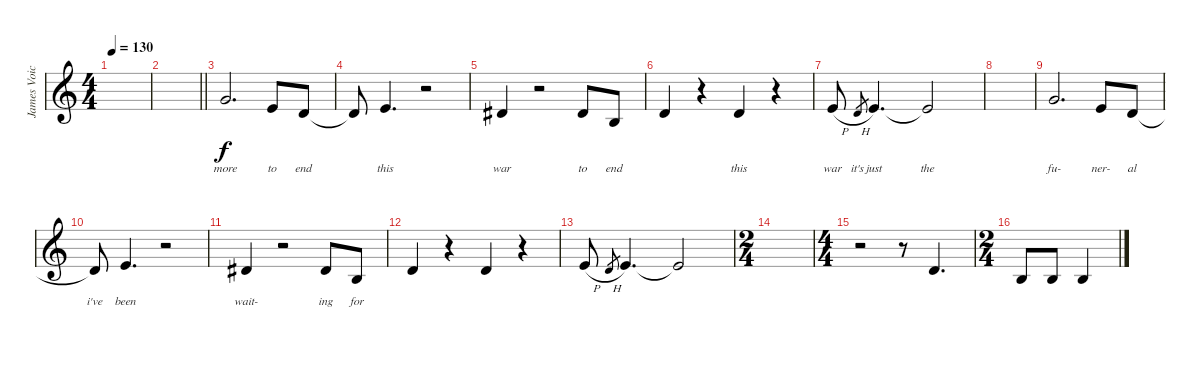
\track ("James Voice" "James Voic") {instrument cello}
\staff {score}
\tuning (E4 B3 G3 D3 A2 E2) {hide}
\ts (4 4)
\tempo 130
\clef g2
\ks c
|
\barLineRight lightlight
|
\section ("" "")
3.1.2{d lyrics (0 "more") lyrics (1 "") lyrics (2 "") lyrics (3 "") lyrics (4 "")} 0.1.8{lyrics (0 "to") lyrics (1 "") lyrics (2 "") lyrics (3 "") lyrics (4 "")} 3.2.8{lyrics (0 "end") lyrics (1 "") lyrics (2 "") lyrics (3 "") lyrics (4 "")} |
3.2{t}.8{lyrics (0 "") lyrics (1 "") lyrics (2 "") lyrics (3 "") lyrics (4 "")} 0.1.4{d lyrics (0 "this") lyrics (1 "") lyrics (2 "") lyrics (3 "") lyrics (4 "")} r.2 |
4.2.4{lyrics (0 "war") lyrics (1 "") lyrics (2 "") lyrics (3 "") lyrics (4 "")} r.2 4.2.8{lyrics (0 "to") lyrics (1 "") lyrics (2 "") lyrics (3 "") lyrics (4 "")} 0.2.8{lyrics (0 "end") lyrics (1 "") lyrics (2 "") lyrics (3 "") lyrics (4 "")} |
3.2.4{lyrics (0 "") lyrics (1 "") lyrics (2 "") lyrics (3 "") lyrics (4 "")} r.4 3.2.4{lyrics (0 "this") lyrics (1 "") lyrics (2 "") lyrics (3 "") lyrics (4 "")} r.4 |
5.2{h}.8{lyrics (0 "war") lyrics (1 "") lyrics (2 "") lyrics (3 "") lyrics (4 "")} 3.2{h}.8{lyrics (0 "it's") lyrics (1 "") lyrics (2 "") lyrics (3 "") lyrics (4 "") gr} 5.2.4{d lyrics (0 "just") lyrics (1 "") lyrics (2 "") lyrics (3 "") lyrics (4 "")} 5.2{t}.2{lyrics (0 "the") lyrics (1 "") lyrics (2 "") lyrics (3 "") lyrics (4 "")} |
|
3.1.2{d lyrics (0 "fu-") lyrics (1 "") lyrics (2 "") lyrics (3 "") lyrics (4 "")} 0.1.8{lyrics (0 "ner-") lyrics (1 "") lyrics (2 "") lyrics (3 "") lyrics (4 "")} 3.2.8{lyrics (0 "al") lyrics (1 "") lyrics (2 "") lyrics (3 "") lyrics (4 "")} |
3.2{t}.8{lyrics (0 "i've") lyrics (1 "") lyrics (2 "") lyrics (3 "") lyrics (4 "")} 0.1.4{d lyrics (0 "been") lyrics (1 "") lyrics (2 "") lyrics (3 "") lyrics (4 "")} r.2 |
4.2.4{lyrics (0 "wait-") lyrics (1 "") lyrics (2 "") lyrics (3 "") lyrics (4 "")} r.2 4.2.8{lyrics (0 "ing") lyrics (1 "") lyrics (2 "") lyrics (3 "") lyrics (4 "")} 0.2.8{lyrics (0 "for") lyrics (1 "") lyrics (2 "") lyrics (3 "") lyrics (4 "")} |
3.2.4 r.4 3.2.4 r.4 |
5.2{h}.8 3.2{h}.8{gr} 5.2.4{d} 5.2{t}.2 |
\ts (2 4)
|
\ts (4 4)
r.2 r.8 3.2{pm}.4{d} |
\ts (2 4)
0.2{pm}.8 0.2{pm}.8 0.2{pm}.4
